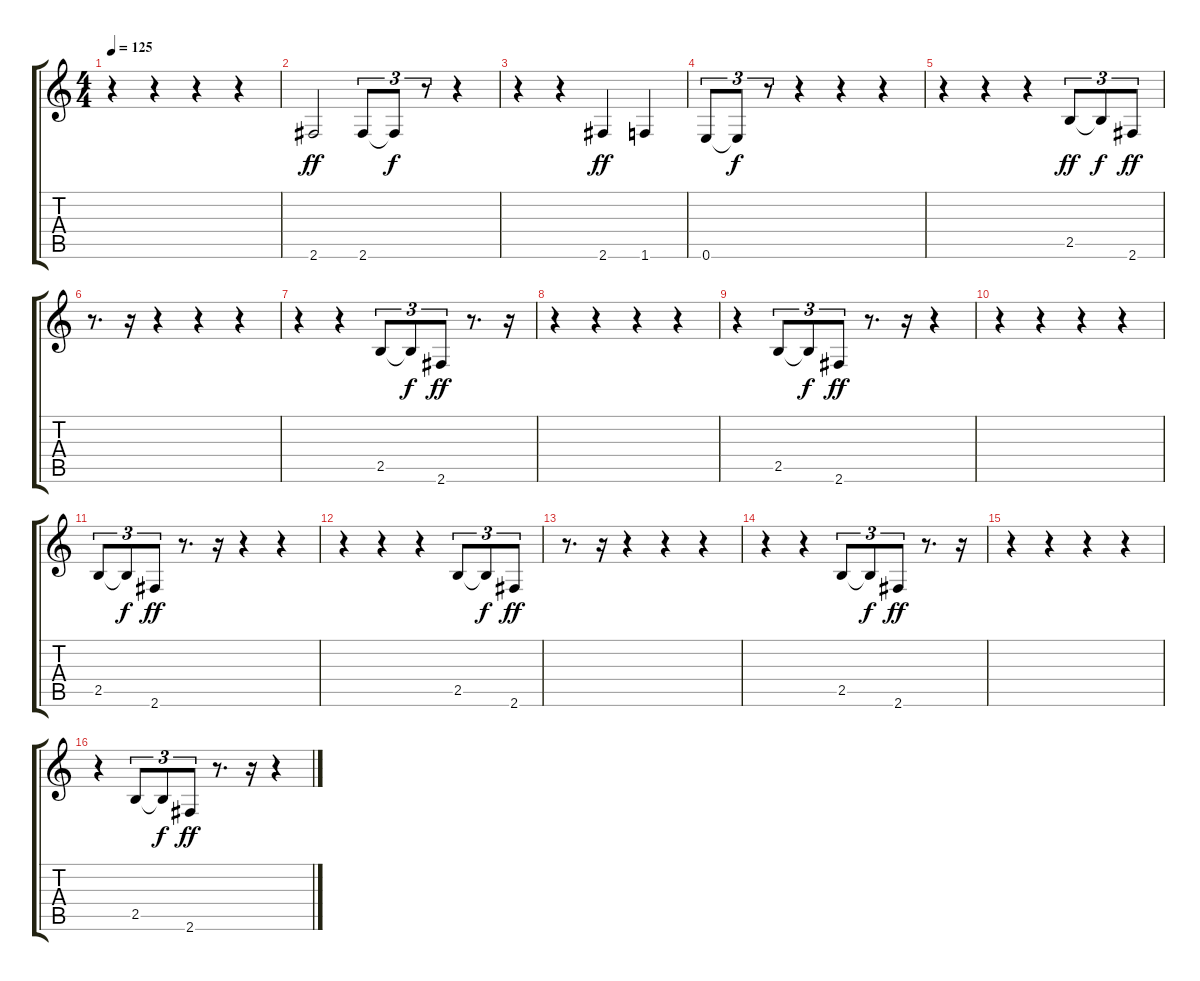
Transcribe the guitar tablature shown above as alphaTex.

\track "" {instrument electricbasspick}
\staff {score tabs}
\tuning (E4 B3 G3 D3 A2 E2) {hide}
\ts (4 4)
\tempo 125
\clef g2
\ks c
r.4{dy ff} r.4 r.4 r.4 |
2.6.2 2.6.8{tu (3 2)} 2.6{t}.8{tu (3 2) dy f} r.8{tu (3 2)} r.4 |
r.4 r.4 2.6.4{dy ff} 1.6.4 |
0.6.8{tu (3 2)} 0.6{t}.8{tu (3 2) dy f} r.8{tu (3 2)} r.4 r.4 r.4 |
r.4 r.4 r.4 2.5.8{tu (3 2) dy ff} 2.5{t}.8{tu (3 2) dy f} 2.6.8{tu (3 2) dy ff} |
r.8{d} r.16 r.4 r.4 r.4 |
r.4 r.4 2.5.8{tu (3 2)} 2.5{t}.8{tu (3 2) dy f} 2.6.8{tu (3 2) dy ff} r.8{d} r.16 |
r.4 r.4 r.4 r.4 |
r.4 2.5.8{tu (3 2)} 2.5{t}.8{tu (3 2) dy f} 2.6.8{tu (3 2) dy ff} r.8{d} r.16 r.4 |
r.4 r.4 r.4 r.4 |
2.5.8{tu (3 2)} 2.5{t}.8{tu (3 2) dy f} 2.6.8{tu (3 2) dy ff} r.8{d} r.16 r.4 r.4 |
r.4 r.4 r.4 2.5.8{tu (3 2)} 2.5{t}.8{tu (3 2) dy f} 2.6.8{tu (3 2) dy ff} |
r.8{d} r.16 r.4 r.4 r.4 |
r.4 r.4 2.5.8{tu (3 2)} 2.5{t}.8{tu (3 2) dy f} 2.6.8{tu (3 2) dy ff} r.8{d} r.16 |
r.4 r.4 r.4 r.4 |
r.4 2.5.8{tu (3 2)} 2.5{t}.8{tu (3 2) dy f} 2.6.8{tu (3 2) dy ff} r.8{d} r.16 r.4
